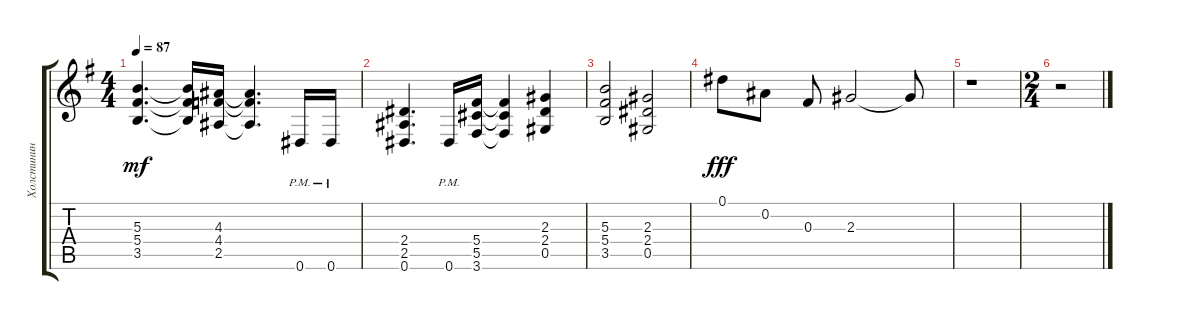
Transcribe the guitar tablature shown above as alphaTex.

\track ("Холстинин" "Холстинин") {instrument acousticguitarsteel}
\staff {score tabs}
\tuning (Eb4 Bb3 Gb3 Db3 Ab2 Eb2) {hide}
\ts (4 4)
\tempo 87
\clef g2
\ks g
(5.3 5.4 3.5).4{d dy mf} (5.3{t} 5.4{t} 3.5{t}).16 (4.3 4.4 2.5).16 (4.3{t} 4.4{t} 2.5{t}).4{d} 0.6{pm}.16 0.6{pm}.16 |
(2.4 2.5 0.6).4{d} 0.6{pm}.16 (5.4 5.5 3.6).16 (5.4{t} 5.5{t} 3.6{t}).4 (2.3 2.4 0.5).4 |
(5.3 5.4 3.5).2 (2.3 2.4 0.5).2 |
0.1.8{dy fff instrument acousticguitarsteel} 0.2.8 0.3.8 2.3.2 2.3{t}.8 |
r.1 |
\ts (2 4)
r.2
